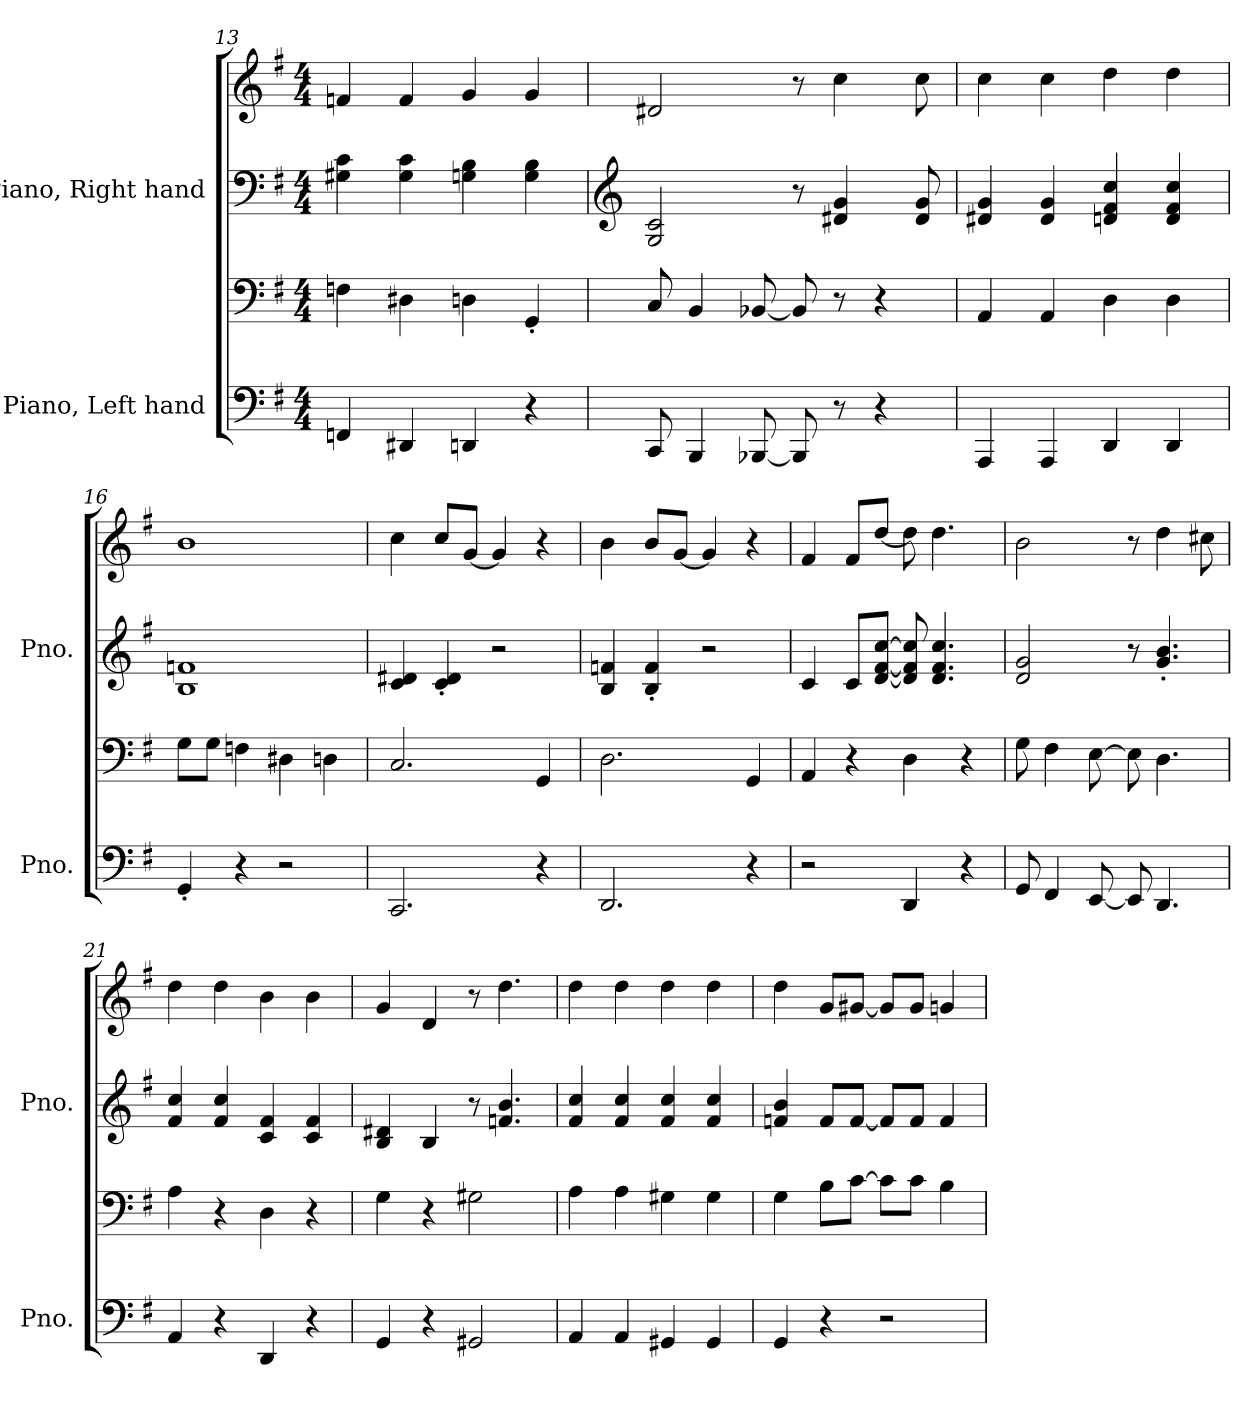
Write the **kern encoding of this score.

**kern	**kern	**kern	**kern
*part2	*part2	*part1	*part1
*staff4	*staff3	*staff2	*staff1
*I"Piano, Left hand	*	*I"Piano, Right hand	*
*I'Pno.	*	*I'Pno.	*
*clefF4	*clefF4	*clefF4	*clefG2
*k[f#]	*k[f#]	*k[f#]	*k[f#]
*M4/4	*M4/4	*M4/4	*M4/4
=13	=13	=13	=13
4FFn/	4Fn\	4G#X\ 4c\	4fn/
4DD#X/	4D#X\	4G#\ 4c\	4f/
4DDn/	4Dn\	4Gn\ 4B\	4g/
4r	4GG'/	4G\ 4B\	4g/
!!LO:PB:g=z
=14	=14	=14	=14
*	*	*clefG2	*
8CC/	8C/	2G/ 2c/	2d#X/
4BBB/	4BB/	.	.
[8BBB-X/	[8BB-X/	.	.
8BBB-/]	8BB-/]	8r	8r
8r	8r	4d#X/ 4g/	4cc\
4r	4r	.	.
.	.	8d#/ 8g/	8cc\
=15	=15	=15	=15
4AAA/	4AA/	4d#X/ 4g/	4cc\
4AAA/	4AA/	4d#/ 4g/	4cc\
4DD/	4D\	4dn/ 4f#/ 4cc/	4dd\
4DD/	4D\	4d/ 4f#/ 4cc/	4dd\
=16	=16	=16	=16
4GG'/	8G\L	1B 1fn	1b
.	8G\J	.	.
4r	4Fn\	.	.
2r	4D#X\	.	.
.	4Dn\	.	.
=17	=17	=17	=17
2.CC/	2.C/	4c/ 4d#X/	4cc\
.	.	4c/' 4d#/'	8cc/L
.	.	.	[8g/J
.	.	2r	4g/]
4r	4GG/	.	4r
=18	=18	=18	=18
2.DD/	2.D\	4B/ 4fn/	4b\
.	.	4B/' 4f/'	8b/L
.	.	.	[8g/J
.	.	2r	4g/]
4r	4GG/	.	4r
!!LO:LB:g=z
=19	=19	=19	=19
2r	4AA/	4c/	4f#/
.	4r	8c/L	8f#/L
.	.	[8d/ [8f#/ [8cc/J	[8dd/J
4DD/	4D\	8d/] 8f#/] 8cc/]	8dd\]
.	.	4.d/ 4.f#/ 4.cc/	4.dd\
4r	4r	.	.
=20	=20	=20	=20
8GG/	8G\	2d/ 2g/	2b\
4FF#/	4F#\	.	.
[8EE/	[8E\	.	.
8EE/]	8E\]	8r	8r
4.DD/	4.D\	4.g/' 4.b/'	4dd\
.	.	.	8cc#X\
=21	=21	=21	=21
4AA/	4A\	4f#/ 4cc/	4dd\
4r	4r	4f#/ 4cc/	4dd\
4DD/	4D\	4c/ 4f#/	4b\
4r	4r	4c/ 4f#/	4b\
=22	=22	=22	=22
4GG/	4G\	4B/ 4d#X/	4g/
4r	4r	4B/	4d/
2GG#X/	2G#X\	8r	8r
.	.	4.fn/ 4.b/	4.dd\
=23	=23	=23	=23
4AA/	4A\	4f#/ 4cc/	4dd\
4AA/	4A\	4f#/ 4cc/	4dd\
4GG#X/	4G#X\	4f#/ 4cc/	4dd\
4GG#/	4G#\	4f#/ 4cc/	4dd\
!!LO:LB:g=z
=24	=24	=24	=24
4GG/	4G\	4fn/ 4b/	4dd\
4r	8B\L	8f/L	8g/L
.	[8c\J	[8f/J	[8g#X/J
2r	8c\L]	8f/L]	8g#/L]
.	8c\J	8f/J	8g#/J
.	4B\	4f/	4gn/
=	=	=	=
*-	*-	*-	*-
